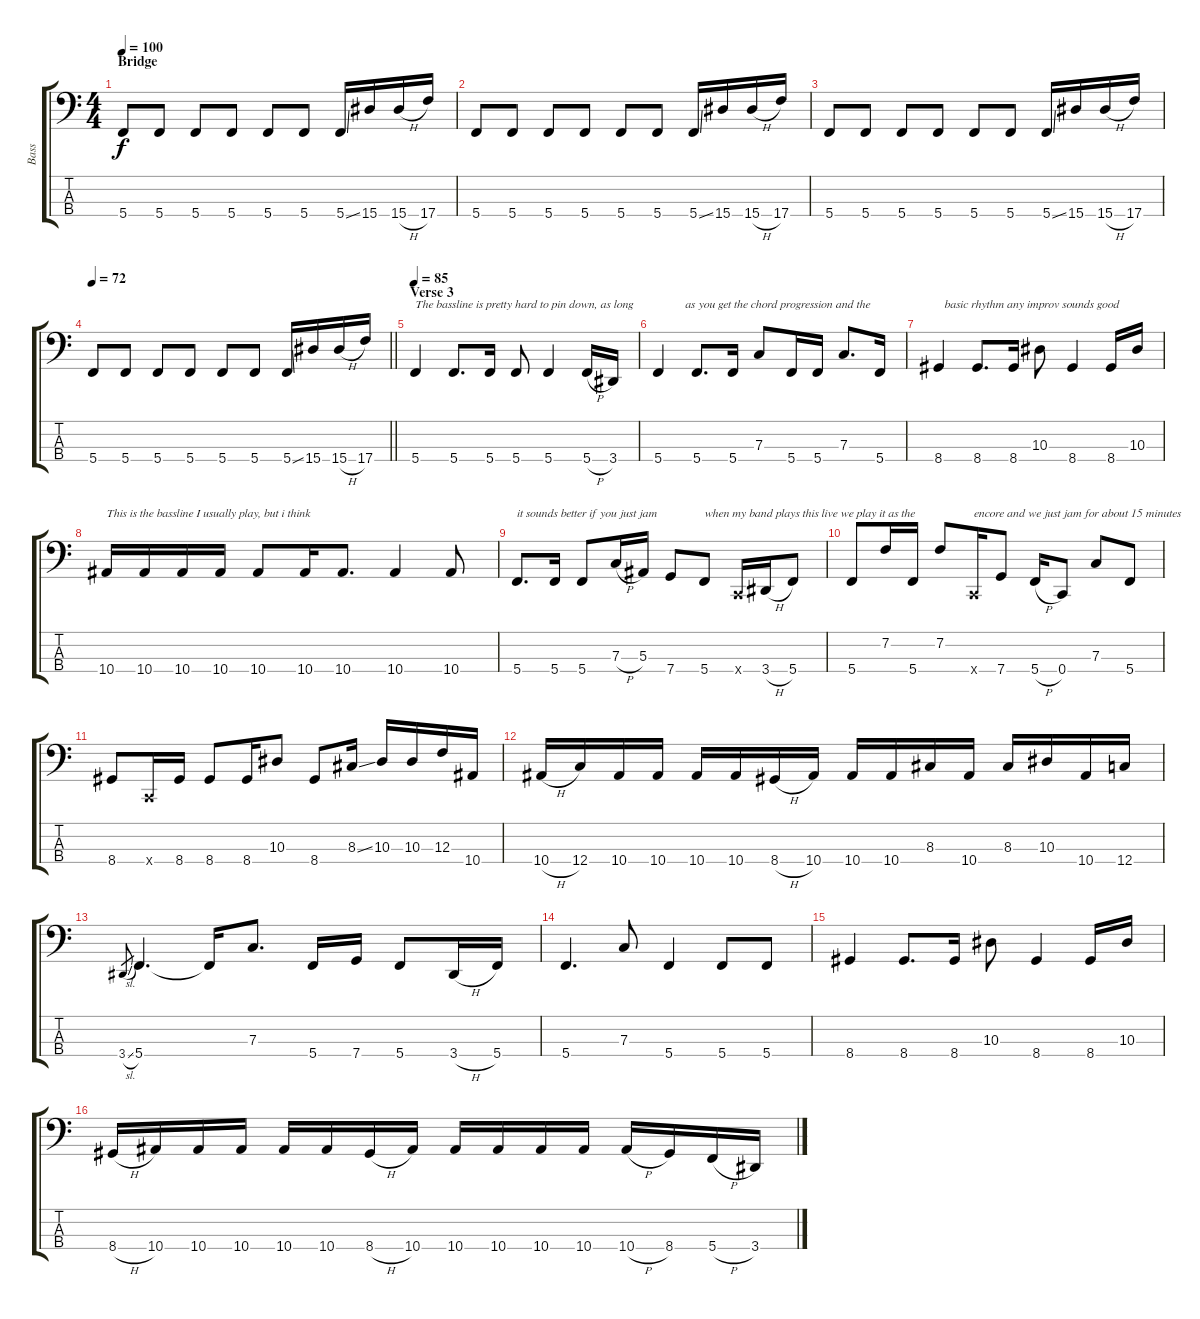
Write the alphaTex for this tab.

\track ("Bass" "Bass") {instrument electricbassfinger}
\staff {score tabs}
\tuning (Eb2 Bb1 F1 C1) {hide}
\ts (4 4)
\section ("" "Bridge")
\tempo 100
\clef f4
\ks c
5.4.8{dy f} 5.4.8 5.4.8 5.4.8 5.4.8 5.4.8 5.4{ss}.16 15.4.16 15.4{h}.16 17.4.16 |
5.4.8 5.4.8 5.4.8 5.4.8 5.4.8 5.4.8 5.4{ss}.16 15.4.16 15.4{h}.16 17.4.16 |
5.4.8 5.4.8 5.4.8 5.4.8 5.4.8 5.4.8 5.4{ss}.16 15.4.16 15.4{h}.16 17.4.16 |
\tempo 72
\barLineRight lightlight
5.4.8 5.4.8 5.4.8 5.4.8 5.4.8 5.4.8 5.4{ss}.16 15.4.16 15.4{h}.16 17.4.16 |
\section ("" "Verse 3")
\tempo 85
5.4.4{txt "The bassline is pretty hard to pin down, as long"} 5.4.8{d} 5.4.16 5.4.8 5.4.4 5.4{h}.16 3.4.16 |
5.4.4{txt "         as you get the chord progression and the"} 5.4.8{d} 5.4.16 7.3.8 5.4.16 5.4.16 7.3.8{d} 5.4.16 |
8.4.4{txt "  basic rhythm any improv sounds good"} 8.4.8{d} 8.4.16 10.3.8 8.4.4 8.4.16 10.3.16 |
10.4.16{txt "This is the bassline I usually play, but i think"} 10.4.16 10.4.16 10.4.16 10.4.8 10.4.16 10.4.8{d} 10.4.4 10.4.8 |
5.4.8{d txt "it sounds better if you just jam"} 5.4.16 5.4.8 7.3{h}.16 5.3.16 7.4.8 5.4.8{txt "when my band plays this live we play it as the "} 0.4{x}.16 3.4{h}.16 5.4.8 |
5.4.8 7.2.16 5.4.16 7.2.8 0.4{x}.16{txt "encore and we just jam for about 15 minutes"} 7.4.8 5.4{h}.16 0.4.8 7.3.8 5.4.8 |
8.4.8 0.4{x}.16 8.4.16 8.4.8 8.4.16 10.3.8 8.4.8 8.3{ss}.16 10.3.16 10.3.16 12.3.16 10.4.16 |
10.4{h}.16 12.4.16 10.4.16 10.4.16 10.4.16 10.4.16 8.4{h}.16 10.4.16 10.4.16 10.4.16 8.3.16 10.4.16 8.3.16 10.3.16 10.4.16 12.4.16 |
3.4{sl}.8{gr} 5.4.4{d} 5.4{t}.16 7.3.8{d} 5.4.16 7.4.16 5.4.8 3.4{h}.16 5.4.16 |
5.4.4{d} 7.3.8 5.4.4 5.4.8 5.4.8 |
8.4.4 8.4.8{d} 8.4.16 10.3.8 8.4.4 8.4.16 10.3.16 |
8.4{h}.16 10.4.16 10.4.16 10.4.16 10.4.16 10.4.16 8.4{h}.16 10.4.16 10.4.16 10.4.16 10.4.16 10.4.16 10.4{h}.16 8.4.16 5.4{h}.16 3.4.16
